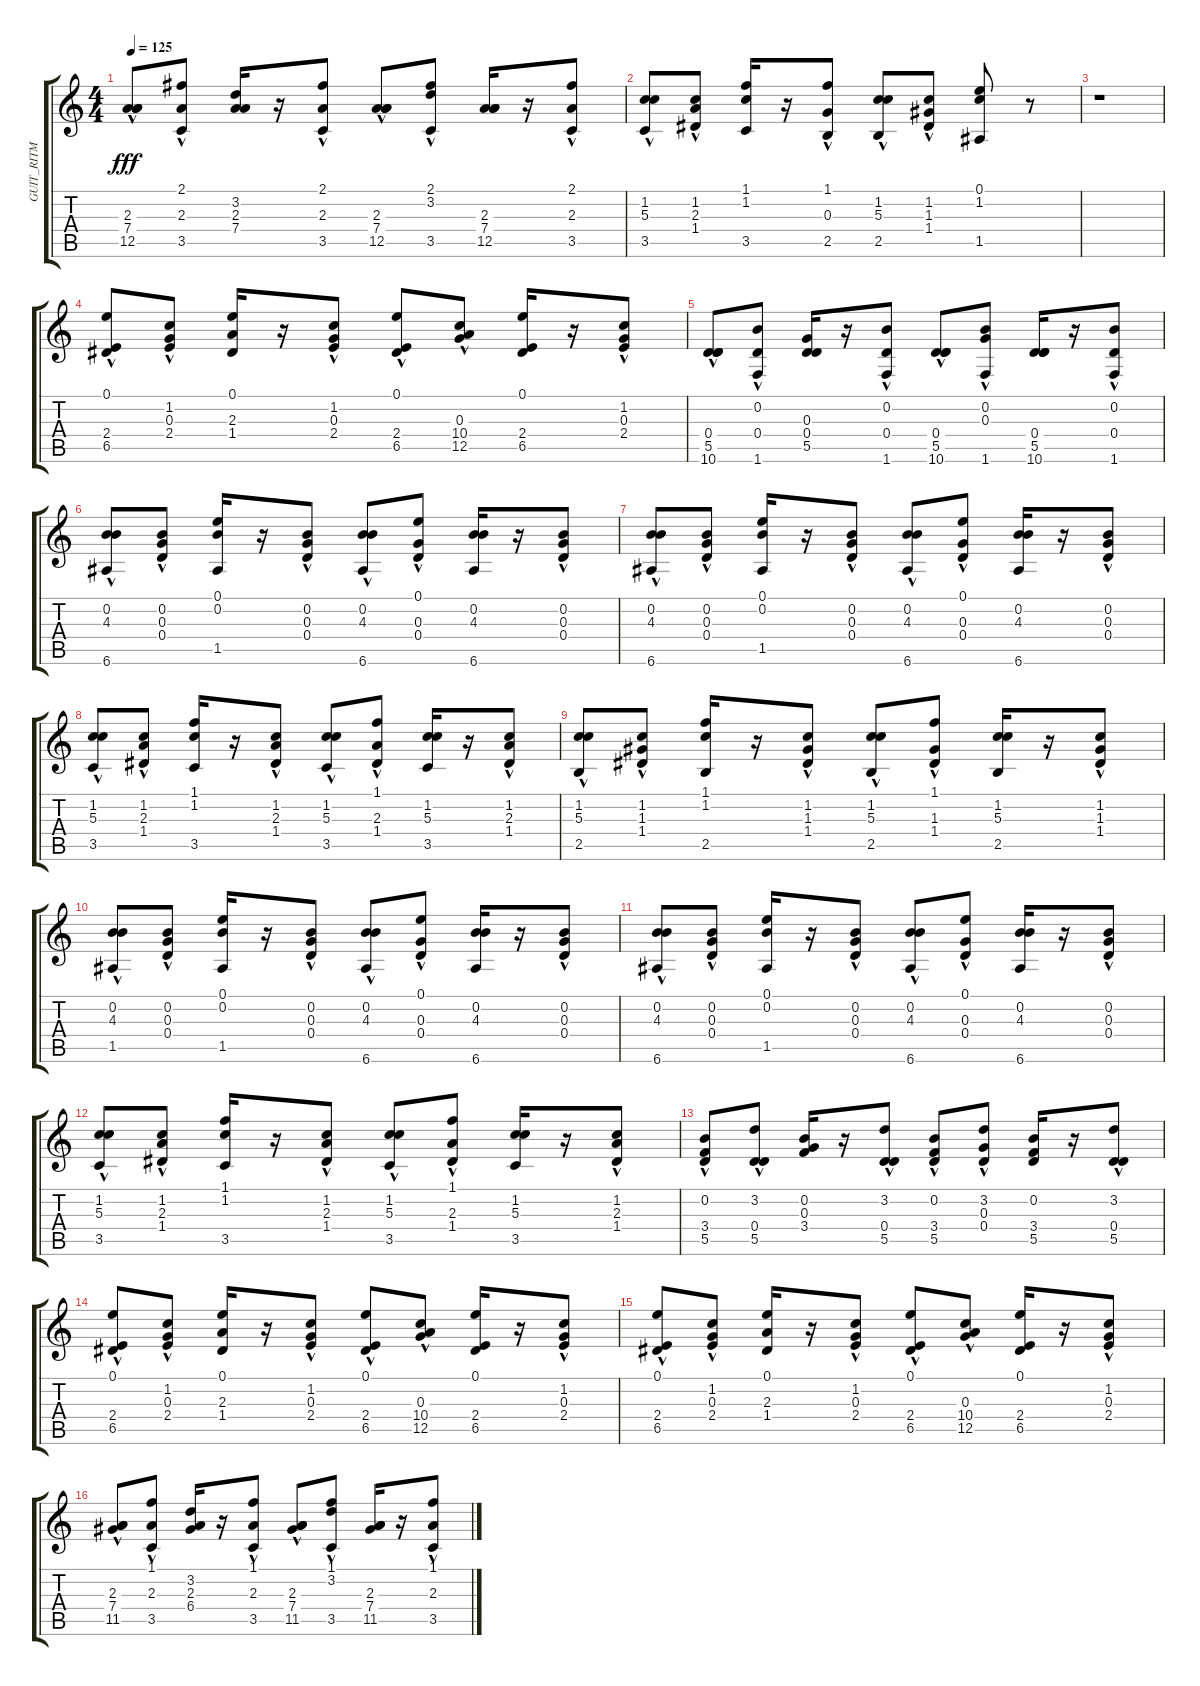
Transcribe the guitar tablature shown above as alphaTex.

\track ("GUIT_RITM" "GUIT_RITM") {instrument acousticguitarsteel}
\staff {score tabs}
\tuning (E4 B3 G3 D3 A2 E2) {hide}
\ts (4 4)
\tempo 125
\clef g2
\ks c
(2.3 7.4 12.5{hac}).8{dy fff} (2.1{hac} 2.3 3.5{hac}).8 (3.2 2.3 7.4).16 r.16 (2.1 2.3 3.5{hac}).8 (2.3 7.4 12.5{hac}).8 (2.1{hac} 3.2 3.5{hac}).8 (2.3 7.4 12.5).16 r.16 (2.1 2.3 3.5{hac}).8 |
(1.2 5.3 3.5{hac}).8 (1.2 2.3{hac} 1.4{hac}).8 (1.1 1.2 3.5).16 r.16 (1.1 0.3{hac} 2.5{hac}).8 (1.2 5.3 2.5{hac}).8 (1.2 1.3{hac} 1.4{hac}).8 (0.1 1.2 1.5).8 r.8 |
r.1 |
(0.1 2.4 6.5{hac}).8 (1.2{hac} 0.3{hac} 2.4).8 (0.1 2.3 1.4).16 r.16 (1.2 0.3{hac} 2.4).8 (0.1 2.4 6.5{hac}).8 (0.3{hac} 10.4{hac} 12.5).8 (0.1 2.4 6.5).16 r.16 (1.2 0.3{hac} 2.4).8 |
(0.4 5.5 10.6{hac}).8 (0.2{hac} 0.4 1.6{hac}).8 (0.3 0.4 5.5).16 r.16 (0.2 0.4 1.6{hac}).8 (0.4 5.5 10.6{hac}).8 (0.2{hac} 0.3 1.6{hac}).8 (0.4 5.5 10.6).16 r.16 (0.2 0.4 1.6{hac}).8 |
(0.2 4.3 6.6{hac}).8 (0.2 0.3{hac} 0.4{hac}).8 (0.1 0.2 1.5).16 r.16 (0.2 0.3 0.4{hac}).8 (0.2 4.3 6.6{hac}).8 (0.1 0.3{hac} 0.4{hac}).8 (0.2 4.3 6.6).16 r.16 (0.2 0.3 0.4{hac}).8 |
(0.2 4.3 6.6{hac}).8 (0.2 0.3{hac} 0.4{hac}).8 (0.1 0.2 1.5).16 r.16 (0.2 0.3 0.4{hac}).8 (0.2 4.3 6.6{hac}).8 (0.1 0.3{hac} 0.4{hac}).8 (0.2 4.3 6.6).16 r.16 (0.2 0.3 0.4{hac}).8 |
(1.2 5.3 3.5{hac}).8 (1.2 2.3{hac} 1.4{hac}).8 (1.1 1.2 3.5).16 r.16 (1.2 2.3 1.4{hac}).8 (1.2 5.3 3.5{hac}).8 (1.1 2.3{hac} 1.4{hac}).8 (1.2 5.3 3.5).16 r.16 (1.2 2.3 1.4{hac}).8 |
(1.2 5.3 2.5{hac}).8 (1.2 1.3{hac} 1.4{hac}).8 (1.1 1.2 2.5).16 r.16 (1.2 1.3 1.4{hac}).8 (1.2 5.3 2.5{hac}).8 (1.1 1.3{hac} 1.4{hac}).8 (1.2 5.3 2.5).16 r.16 (1.2 1.3 1.4{hac}).8 |
(0.2 4.3 1.5{hac}).8 (0.2 0.3{hac} 0.4{hac}).8 (0.1 0.2 1.5).16 r.16 (0.2 0.3 0.4{hac}).8 (0.2 4.3 6.6{hac}).8 (0.1 0.3{hac} 0.4{hac}).8 (0.2 4.3 6.6).16 r.16 (0.2 0.3 0.4{hac}).8 |
(0.2 4.3 6.6{hac}).8 (0.2 0.3{hac} 0.4{hac}).8 (0.1 0.2 1.5).16 r.16 (0.2 0.3 0.4{hac}).8 (0.2 4.3 6.6{hac}).8 (0.1 0.3{hac} 0.4{hac}).8 (0.2 4.3 6.6).16 r.16 (0.2 0.3 0.4{hac}).8 |
(1.2 5.3 3.5{hac}).8 (1.2 2.3{hac} 1.4{hac}).8 (1.1 1.2 3.5).16 r.16 (1.2 2.3 1.4{hac}).8 (1.2 5.3 3.5{hac}).8 (1.1 2.3{hac} 1.4{hac}).8 (1.2 5.3 3.5).16 r.16 (1.2 2.3 1.4{hac}).8 |
(0.2 3.4{hac} 5.5).8 (3.2{hac} 0.4 5.5{hac}).8 (0.2 0.3 3.4).16 r.16 (3.2 0.4 5.5{hac}).8 (0.2 3.4{hac} 5.5).8 (3.2{hac} 0.3 0.4{hac}).8 (0.2 3.4 5.5).16 r.16 (3.2 0.4 5.5{hac}).8 |
(0.1 2.4 6.5{hac}).8 (1.2{hac} 0.3{hac} 2.4).8 (0.1 2.3 1.4).16 r.16 (1.2 0.3{hac} 2.4).8 (0.1 2.4 6.5{hac}).8 (0.3{hac} 10.4{hac} 12.5).8 (0.1 2.4 6.5).16 r.16 (1.2 0.3{hac} 2.4).8 |
(0.1 2.4 6.5{hac}).8 (1.2{hac} 0.3{hac} 2.4).8 (0.1 2.3 1.4).16 r.16 (1.2 0.3{hac} 2.4).8 (0.1 2.4 6.5{hac}).8 (0.3{hac} 10.4{hac} 12.5).8 (0.1 2.4 6.5).16 r.16 (1.2 0.3{hac} 2.4).8 |
(2.3 7.4 11.5{hac}).8 (1.1{hac} 2.3 3.5{hac}).8 (3.2 2.3 6.4).16 r.16 (1.1 2.3 3.5{hac}).8 (2.3 7.4 11.5{hac}).8 (1.1{hac} 3.2 3.5{hac}).8 (2.3 7.4 11.5).16 r.16 (1.1 2.3 3.5{hac}).8
